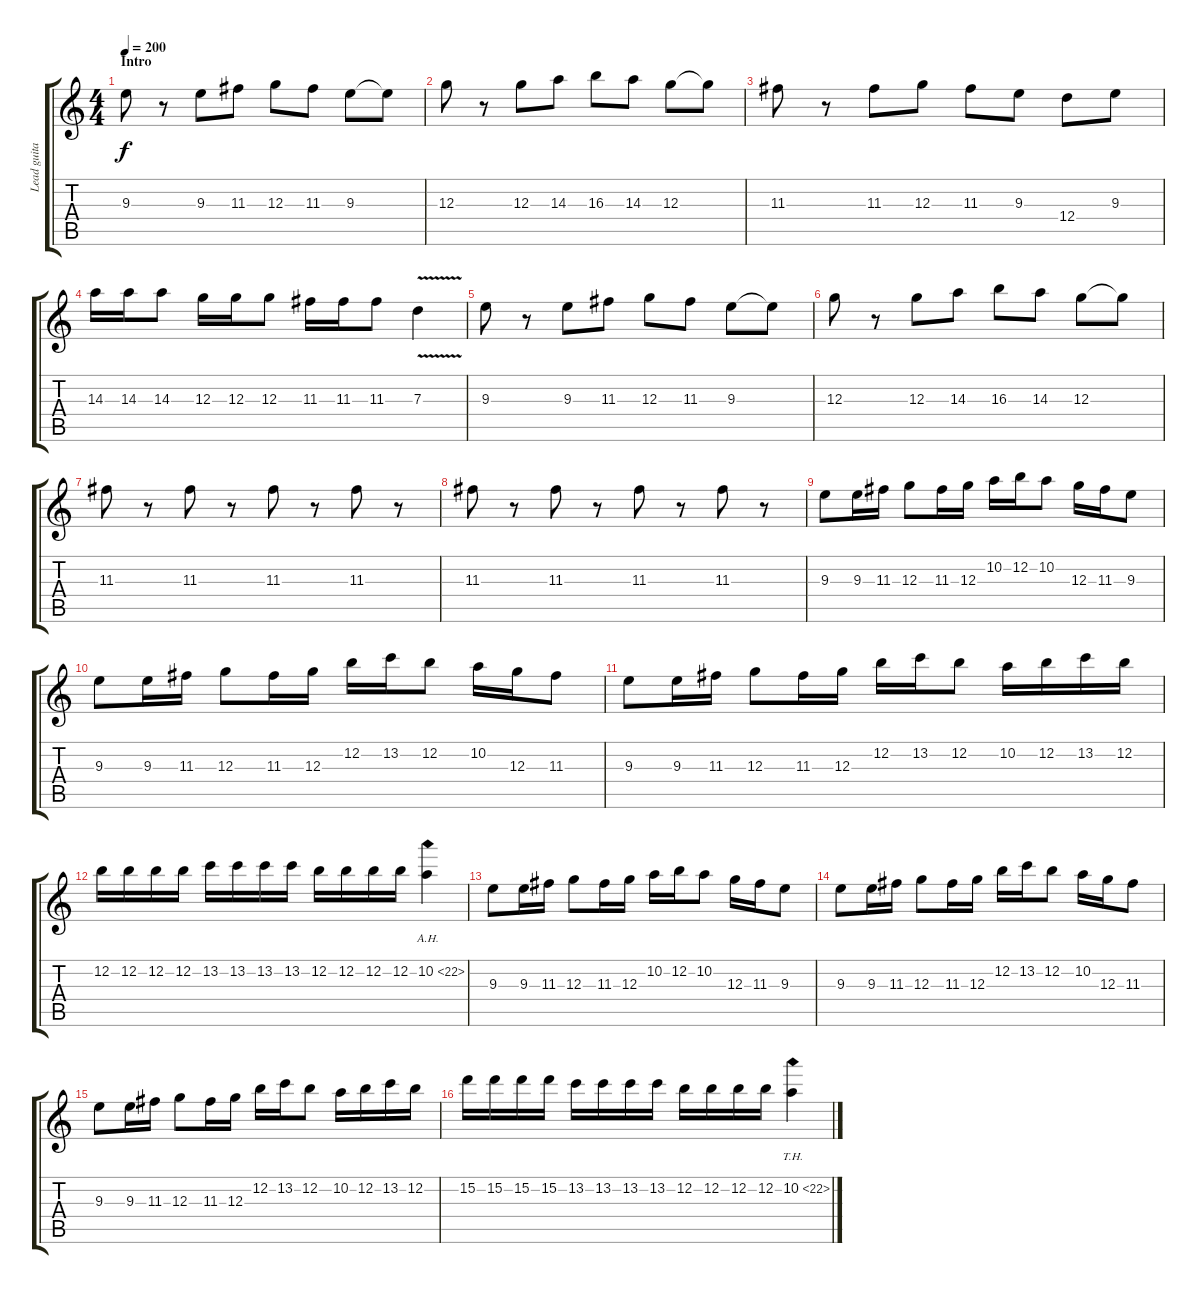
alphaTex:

\track ("Lead guitar (Li)" "Lead guita") {instrument distortionguitar}
\staff {score tabs}
\tuning (E4 B3 G3 D3 A2 E2) {hide}
\ts (4 4)
\section ("" "Intro")
\tempo 200
\clef g2
\ks c
9.3.8{dy f instrument distortionguitar} r.8 9.3.8 11.3.8 12.3.8 11.3.8 9.3.8 9.3{t}.8 |
12.3.8 r.8 12.3.8 14.3.8 16.3.8 14.3.8 12.3.8 12.3{t}.8 |
11.3.8 r.8 11.3.8 12.3.8 11.3.8 9.3.8 12.4.8 9.3.8 |
14.3.16 14.3.16 14.3.8 12.3.16 12.3.16 12.3.8 11.3.16 11.3.16 11.3.8 7.3{v}.4 |
9.3.8 r.8 9.3.8 11.3.8 12.3.8 11.3.8 9.3.8 9.3{t}.8 |
12.3.8 r.8 12.3.8 14.3.8 16.3.8 14.3.8 12.3.8 12.3{t}.8 |
11.3.8 r.8 11.3.8 r.8 11.3.8 r.8 11.3.8 r.8 |
11.3.8 r.8 11.3.8 r.8 11.3.8 r.8 11.3.8 r.8 |
9.3.8{volume 15} 9.3.16 11.3.16 12.3.8 11.3.16 12.3.16 10.2.16 12.2.16 10.2.8 12.3.16 11.3.16 9.3.8 |
9.3.8 9.3.16 11.3.16 12.3.8 11.3.16 12.3.16 12.2.16 13.2.16 12.2.8 10.2.16 12.3.16 11.3.8 |
9.3.8 9.3.16 11.3.16 12.3.8 11.3.16 12.3.16 12.2.16 13.2.16 12.2.8 10.2.16 12.2.16 13.2.16 12.2.16 |
12.2.16 12.2.16 12.2.16 12.2.16 13.2.16 13.2.16 13.2.16 13.2.16 12.2.16 12.2.16 12.2.16 12.2.16 10.2{ah 12}.4 |
9.3.8 9.3.16 11.3.16 12.3.8 11.3.16 12.3.16 10.2.16 12.2.16 10.2.8 12.3.16 11.3.16 9.3.8 |
9.3.8 9.3.16 11.3.16 12.3.8 11.3.16 12.3.16 12.2.16 13.2.16 12.2.8 10.2.16 12.3.16 11.3.8 |
9.3.8 9.3.16 11.3.16 12.3.8 11.3.16 12.3.16 12.2.16 13.2.16 12.2.8 10.2.16 12.2.16 13.2.16 12.2.16 |
15.2.16 15.2.16 15.2.16 15.2.16 13.2.16 13.2.16 13.2.16 13.2.16 12.2.16 12.2.16 12.2.16 12.2.16 10.2{th 12}.4
